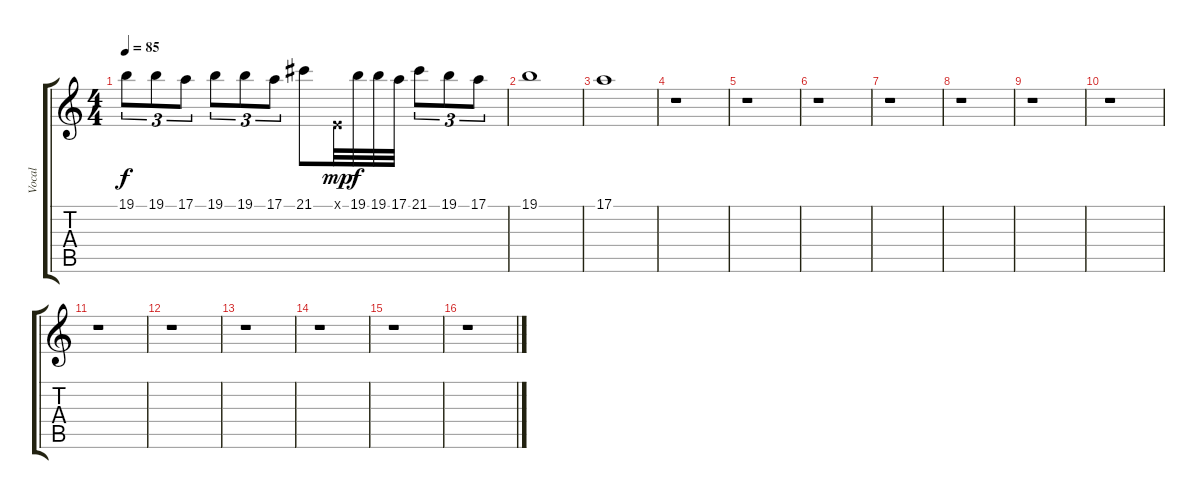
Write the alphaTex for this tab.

\track ("Vocal" "Vocal") {instrument flute}
\staff {score tabs}
\tuning (E4 B3 G3 D3 A2 E2) {hide}
\ts (4 4)
\tempo 85
\clef g2
\ks c
19.1.8{tu (3 2) dy f} 19.1.8{tu (3 2)} 17.1.8{tu (3 2)} 19.1.8{tu (3 2)} 19.1.8{tu (3 2)} 17.1.8{tu (3 2)} 21.1.8 0.1{x}.32{dy mp} 19.1.32{dy f} 19.1.32 17.1.32 21.1.8{tu (3 2)} 19.1.8{tu (3 2)} 17.1.8{tu (3 2)} |
19.1.1 |
17.1.1 |
r.1 |
r.1 |
r.1 |
r.1 |
r.1 |
r.1 |
r.1 |
r.1 |
r.1 |
r.1 |
r.1 |
r.1 |
r.1
